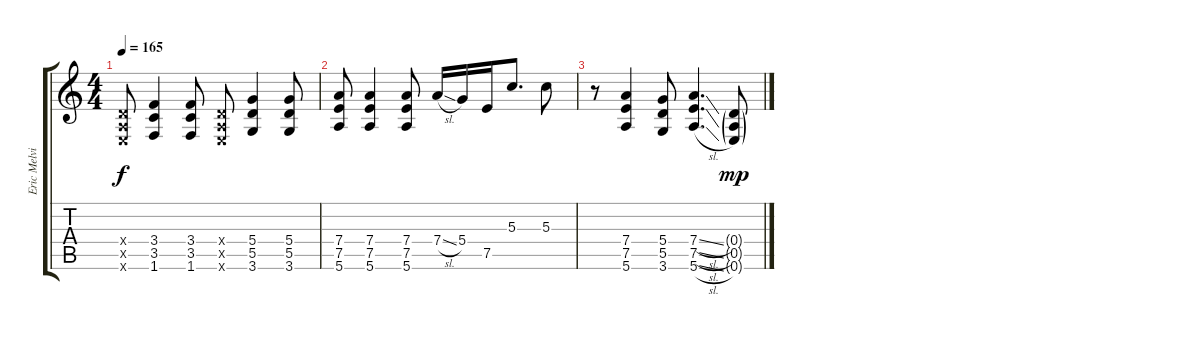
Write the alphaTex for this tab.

\track ("Eric Melvin" "Eric Melvi") {instrument overdrivenguitar}
\staff {score tabs}
\tuning (E4 B3 G3 D3 A2 E2) {hide}
\ts (4 4)
\tempo 165
\clef g2
\ks c
(0.4{x} 0.5{x} 0.6{x}).8{dy f} (3.4 3.5 1.6).4 (3.4 3.5 1.6).8 (0.4{x} 0.5{x} 0.6{x}).8 (5.4 5.5 3.6).4 (5.4 5.5 3.6).8 |
(7.4 7.5 5.6).8 (7.4 7.5 5.6).4 (7.4 7.5 5.6).8 7.4{sl}.16 5.4.16 7.5.16 5.3.8{d} 5.3.8 |
r.8 (7.4 7.5 5.6).4 (5.4 5.5 3.6).8 (7.4{sl} 7.5{sl} 5.6{sl}).4{d} (0.4{g} 0.5{g} 0.6{g}).8{dy mp}
